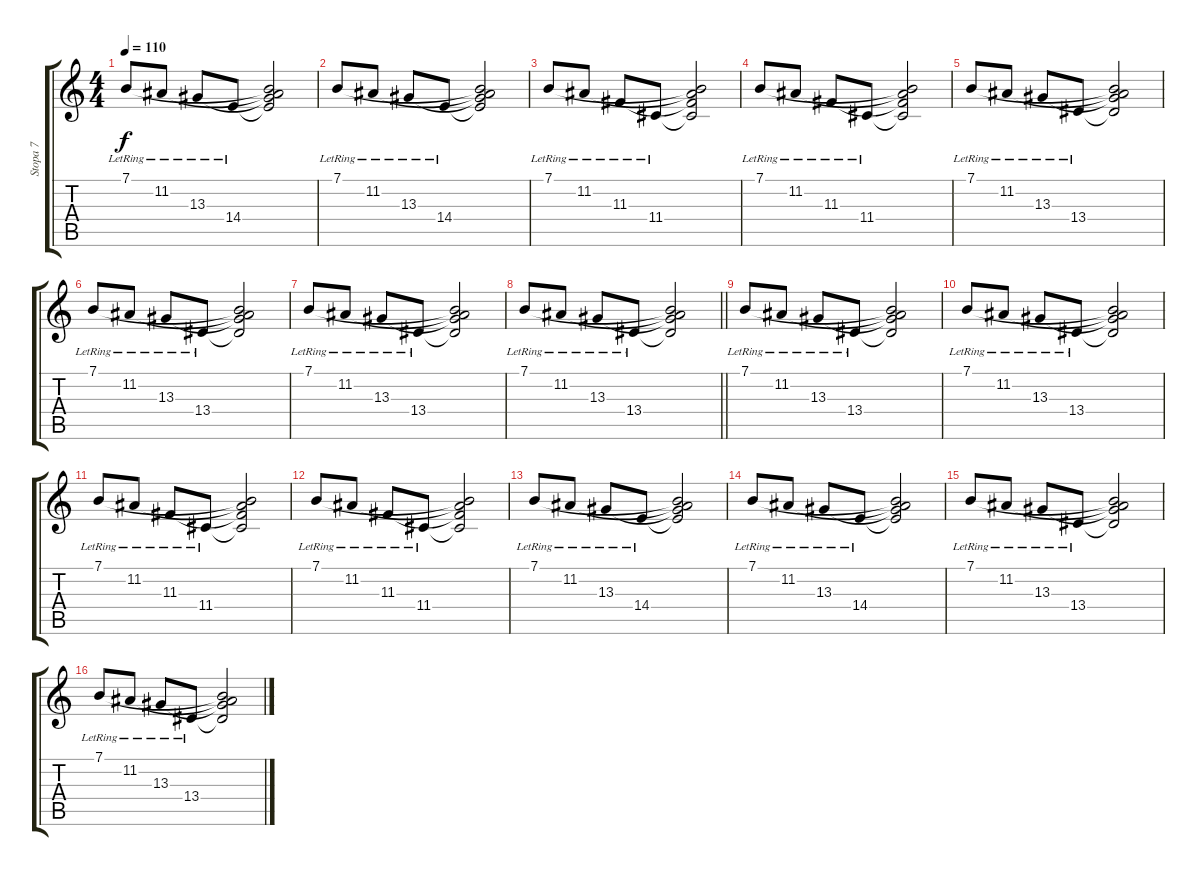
\track ("Stopa 7" "Stopa 7") {instrument orchestralharp}
\staff {score tabs}
\tuning (E4 B3 G3 D3 A2 E2) {hide}
\ts (4 4)
\tempo 110
\clef g2
\ks c
7.1{lr}.8{dy f} 11.2{lr}.8 13.3{lr}.8 14.4{lr}.8 (7.1{t} 11.2{t} 13.3{t} 14.4{t}).2 |
7.1{lr}.8 11.2{lr}.8 13.3{lr}.8 14.4{lr}.8 (7.1{t} 11.2{t} 13.3{t} 14.4{t}).2 |
7.1{lr}.8 11.2{lr}.8 11.3{lr}.8 11.4{lr}.8 (7.1{t} 11.2{t} 11.3{t} 11.4{t}).2 |
7.1{lr}.8 11.2{lr}.8 11.3{lr}.8 11.4{lr}.8 (7.1{t} 11.2{t} 11.3{t} 11.4{t}).2 |
7.1{lr}.8 11.2{lr}.8 13.3{lr}.8 13.4{lr}.8 (7.1{t} 11.2{t} 13.3{t} 13.4{t}).2 |
7.1{lr}.8 11.2{lr}.8 13.3{lr}.8 13.4{lr}.8 (7.1{t} 11.2{t} 13.3{t} 13.4{t}).2 |
7.1{lr}.8 11.2{lr}.8 13.3{lr}.8 13.4{lr}.8 (7.1{t} 11.2{t} 13.3{t} 13.4{t}).2 |
\barLineRight lightlight
7.1{lr}.8 11.2{lr}.8 13.3{lr}.8 13.4{lr}.8 (7.1{t} 11.2{t} 13.3{t} 13.4{t}).2 |
\section ("" "")
7.1{lr}.8 11.2{lr}.8 13.3{lr}.8 13.4{lr}.8 (7.1{t} 11.2{t} 13.3{t} 13.4{t}).2 |
7.1{lr}.8 11.2{lr}.8 13.3{lr}.8 13.4{lr}.8 (7.1{t} 11.2{t} 13.3{t} 13.4{t}).2 |
7.1{lr}.8 11.2{lr}.8 11.3{lr}.8 11.4{lr}.8 (7.1{t} 11.2{t} 11.3{t} 11.4{t}).2 |
7.1{lr}.8 11.2{lr}.8 11.3{lr}.8 11.4{lr}.8 (7.1{t} 11.2{t} 11.3{t} 11.4{t}).2 |
7.1{lr}.8 11.2{lr}.8 13.3{lr}.8 14.4{lr}.8 (7.1{t} 11.2{t} 13.3{t} 14.4{t}).2 |
7.1{lr}.8 11.2{lr}.8 13.3{lr}.8 14.4{lr}.8 (7.1{t} 11.2{t} 13.3{t} 14.4{t}).2 |
7.1{lr}.8 11.2{lr}.8 13.3{lr}.8 13.4{lr}.8 (7.1{t} 11.2{t} 13.3{t} 13.4{t}).2 |
7.1{lr}.8 11.2{lr}.8 13.3{lr}.8 13.4{lr}.8 (7.1{t} 11.2{t} 13.3{t} 13.4{t}).2
